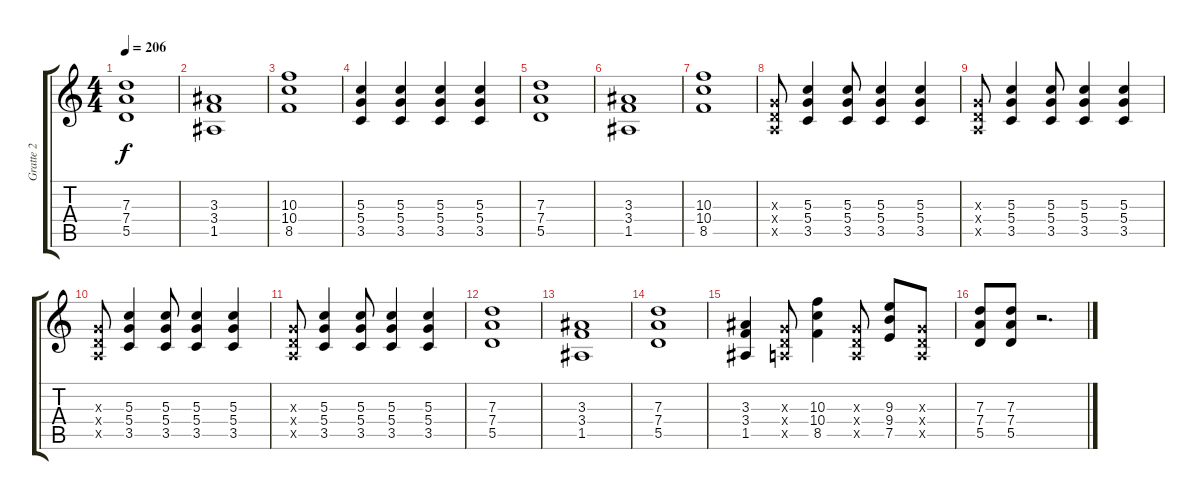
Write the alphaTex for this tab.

\track ("Gratte 2" "Gratte 2") {instrument overdrivenguitar}
\staff {score tabs}
\tuning (E4 B3 G3 D3 A2 E2) {hide}
\ts (4 4)
\tempo 206
\clef g2
\ks c
(7.3 7.4 5.5).1{dy f} |
(3.3 3.4 1.5).1 |
(10.3 10.4 8.5).1 |
(5.3 5.4 3.5).4 (5.3 5.4 3.5).4 (5.3 5.4 3.5).4 (5.3 5.4 3.5).4 |
(7.3 7.4 5.5).1 |
(3.3 3.4 1.5).1 |
(10.3 10.4 8.5).1 |
(0.3{x} 0.4{x} 0.5{x}).8 (5.3 5.4 3.5).4 (5.3 5.4 3.5).8 (5.3 5.4 3.5).4 (5.3 5.4 3.5).4 |
(0.3{x} 0.4{x} 0.5{x}).8 (5.3 5.4 3.5).4 (5.3 5.4 3.5).8 (5.3 5.4 3.5).4 (5.3 5.4 3.5).4 |
(0.3{x} 0.4{x} 0.5{x}).8 (5.3 5.4 3.5).4 (5.3 5.4 3.5).8 (5.3 5.4 3.5).4 (5.3 5.4 3.5).4 |
(0.3{x} 0.4{x} 0.5{x}).8 (5.3 5.4 3.5).4 (5.3 5.4 3.5).8 (5.3 5.4 3.5).4 (5.3 5.4 3.5).4 |
(7.3 7.4 5.5).1 |
(3.3 3.4 1.5).1 |
(7.3 7.4 5.5).1 |
(3.3 3.4 1.5).4 (0.3{x} 0.4{x} 0.5{x}).8 (10.3 10.4 8.5).4 (0.3{x} 0.4{x} 0.5{x}).8 (9.3 9.4 7.5).8 (0.3{x} 0.4{x} 0.5{x}).8 |
(7.3 7.4 5.5).8 (7.3 7.4 5.5).8 r.2{d}
